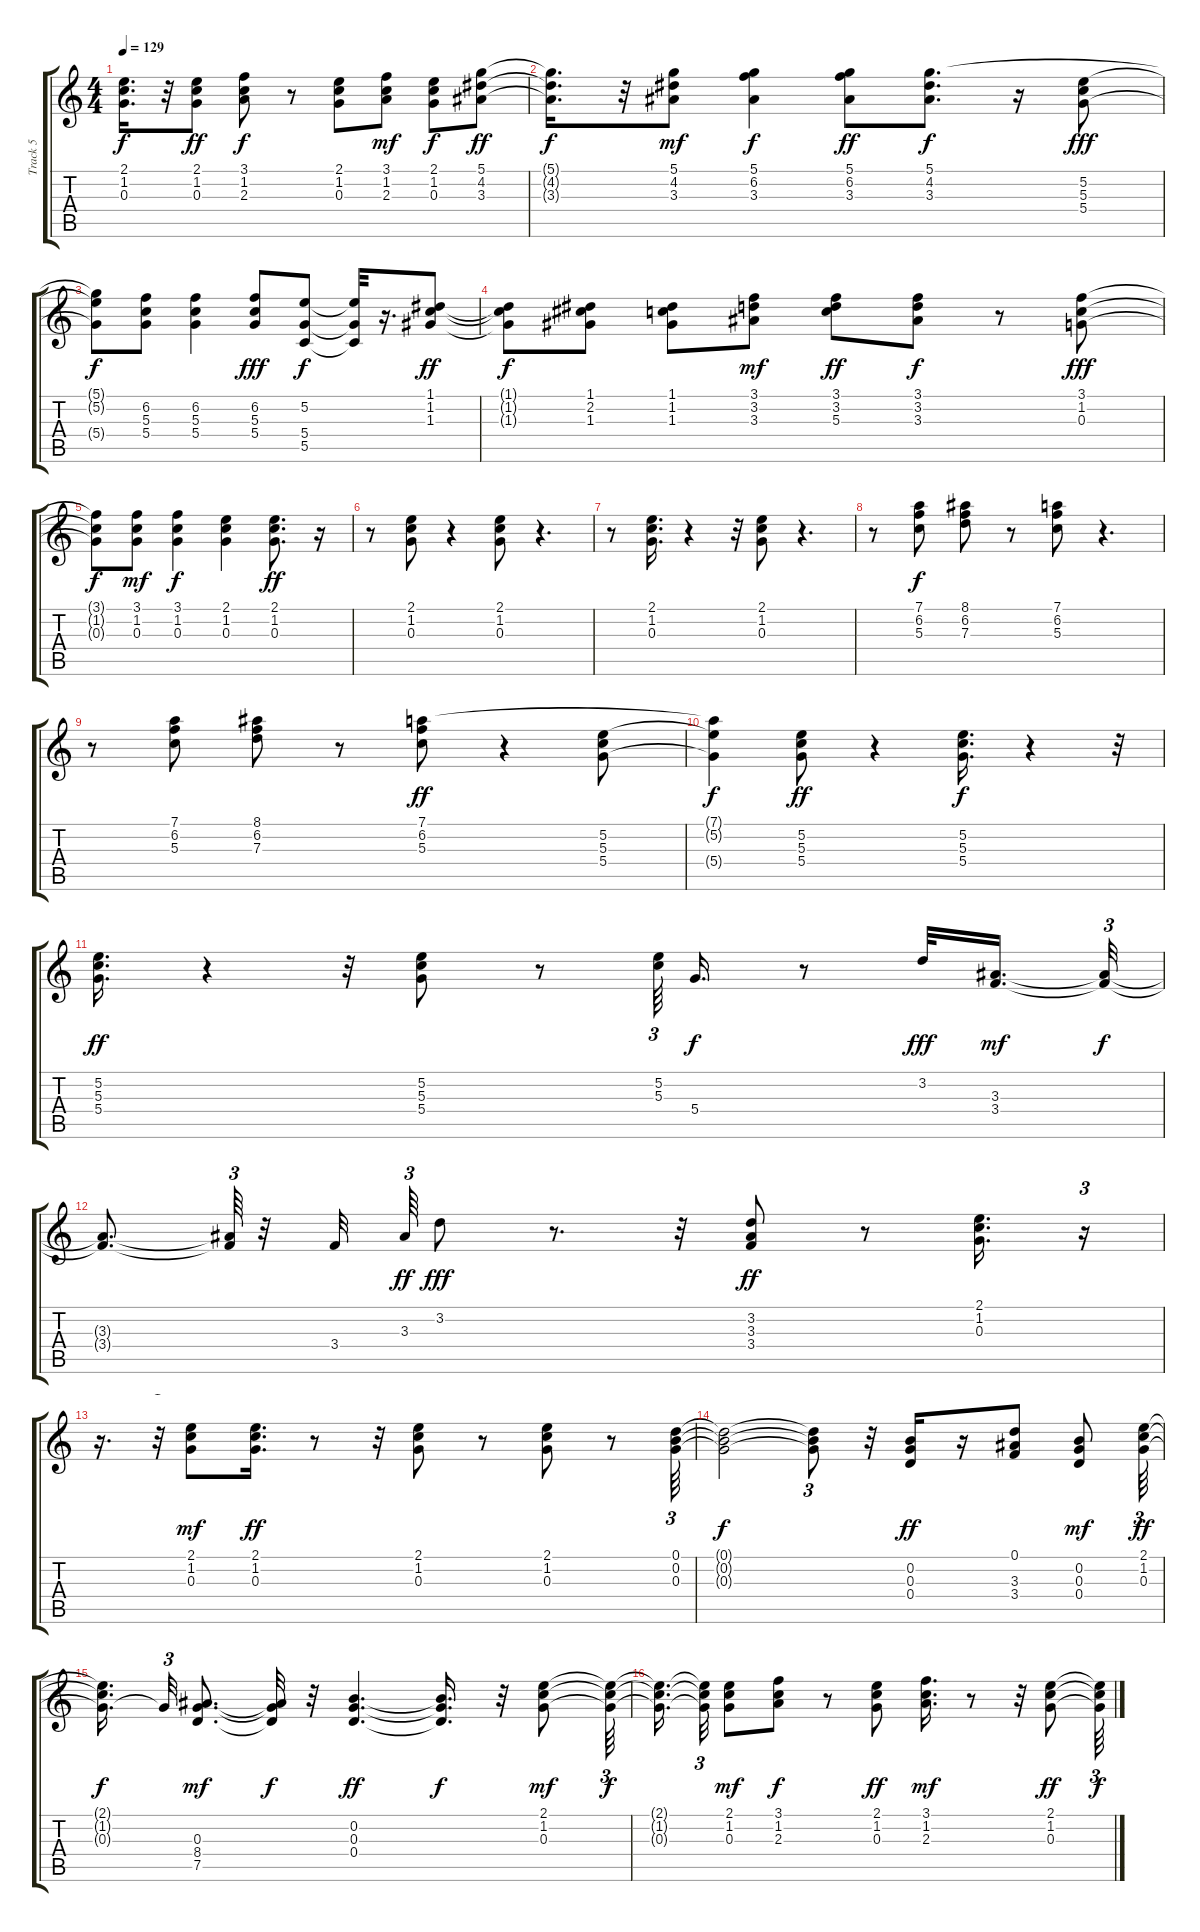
\track ("Track 5" "Track 5") {instrument acousticguitarsteel}
\staff {score tabs}
\tuning (D4 B3 G3 D3 G2 D2) {hide}
\ts (4 4)
\tempo 129
\clef g2
\ks c
(2.1{t} 1.2{t} 0.3{t}).16{d dy f} r.32 (2.1 1.2 0.3).8{dy ff} (3.1 1.2 2.3).8{dy f} r.8 (2.1 1.2 0.3).8 (3.1 1.2 2.3).8{dy mf} (2.1 1.2 0.3).8{dy f} (5.1 4.2 3.3).8{dy ff} |
(5.1{t} 4.2{t} 3.3{t}).16{d dy f} r.32 (5.1 4.2 3.3).8{dy mf} (5.1 6.2 3.3).4{dy f} (5.1 6.2 3.3).8{dy ff} (5.1 4.2 3.3).8{d dy f} r.16 (5.2 5.3 5.4).8{dy fff} |
(5.1{t} 5.2{t} 5.4{t}).8{dy f} (6.2 5.3 5.4).8 (6.2 5.3 5.4).4 (6.2 5.3 5.4).8{dy fff} (5.2 5.4 5.5).8{dy f} (5.2{t} 5.4{t} 5.5{t}).32 r.16{d} (1.1 1.2 1.3).8{dy ff} |
(1.1{t} 1.2{t} 1.3{t}).8{dy f} (1.1 2.2 1.3).8 (1.1 1.2 1.3).8 (3.1 3.2 3.3).8{dy mf} (3.1 3.2 5.3).8{dy ff} (3.1 3.2 3.3).8{dy f} r.8 (3.1 1.2 0.3).8{dy fff} |
(3.1{t} 1.2{t} 0.3{t}).8{dy f} (3.1 1.2 0.3).8{dy mf} (3.1 1.2 0.3).4{dy f} (2.1 1.2 0.3).4 (2.1 1.2 0.3).8{d dy ff} r.16 |
r.8 (2.1 1.2 0.3).8 r.4 (2.1 1.2 0.3).8 r.4{d} |
r.8 (2.1 1.2 0.3).16{d} r.4 r.32 (2.1 1.2 0.3).8 r.4{d} |
r.8 (7.1 6.2 5.3).8{dy f} (8.1 6.2 7.3).8 r.8 (7.1 6.2 5.3).8 r.4{d} |
r.8 (7.1 6.2 5.3).8 (8.1 6.2 7.3).8 r.8 (7.1 6.2 5.3).8{dy ff} r.4 (5.2 5.3 5.4).8 |
(7.1{t} 5.2{t} 5.4{t}).4{dy f} (5.2 5.3 5.4).8{dy ff} r.4 (5.2 5.3 5.4).16{d dy f} r.4 r.32 |
(5.2 5.3 5.4).16{d dy ff} r.4 r.32 (5.2 5.3 5.4).8 r.8 (5.2 5.3).64{tu (3 2)} 5.4.16{d dy f} r.8 3.2.32{dy fff} (3.3 3.4).16{d dy mf beam splitsecondary} (3.3{t} 3.4{t}).32{tu (3 2) dy f} |
(3.3{t} 3.4{t}).8{d} (3.3{t} 3.4{t}).64{tu (3 2)} r.32 3.4.32 3.3.64{tu (3 2) dy ff} 3.2.8{dy fff} r.8{d} r.32 (3.2 3.3 3.4).8{dy ff} r.8 (2.1 1.2 0.3).16{d} r.16{tu (3 2)} |
r.16{d} r.32{tu (3 2)} (2.1 1.2 0.3).8{dy mf} (2.1 1.2 0.3).16{d dy ff} r.8 r.32 (2.1 1.2 0.3).8 r.8 (2.1 1.2 0.3).8 r.8 (0.1 0.2 0.3).64{tu (3 2)} |
(0.1{t} 0.2{t} 0.3{t}).2{dy f} (0.1{t} 0.2{t} 0.3{t}).8{tu (3 2)} r.32 (0.2 0.3 0.4).16{dy ff} r.16 (0.1 3.3 3.4).8 (0.2 0.3 0.4).8{dy mf} (2.1 1.2 0.3).64{tu (3 2) dy ff} |
(2.1{t} 1.2{t} 0.3{t}).16{d dy f beam splitsecondary} 0.3{t}.32{tu (3 2)} (0.3 8.4 7.5).8{d dy mf} (0.3{t} 8.4{t} 7.5{t}).32{dy f} r.32 (0.2 0.3 0.4).4{d dy ff} (0.2{t} 0.3{t} 0.4{t}).16{d dy f} r.32 (2.1 1.2 0.3).8{dy mf} (2.1{t} 1.2{t} 0.3{t}).64{tu (3 2) dy f} |
(2.1{t} 1.2{t} 0.3{t}).16{d beam splitsecondary} (2.1{t} 1.2{t} 0.3{t}).32{tu (3 2)} (2.1 1.2 0.3).8{dy mf} (3.1 1.2 2.3).8{dy f} r.8 (2.1 1.2 0.3).8{dy ff} (3.1 1.2 2.3).16{d dy mf} r.8 r.32 (2.1 1.2 0.3).8{dy ff} (2.1{t} 1.2{t} 0.3{t}).64{tu (3 2) dy f}
